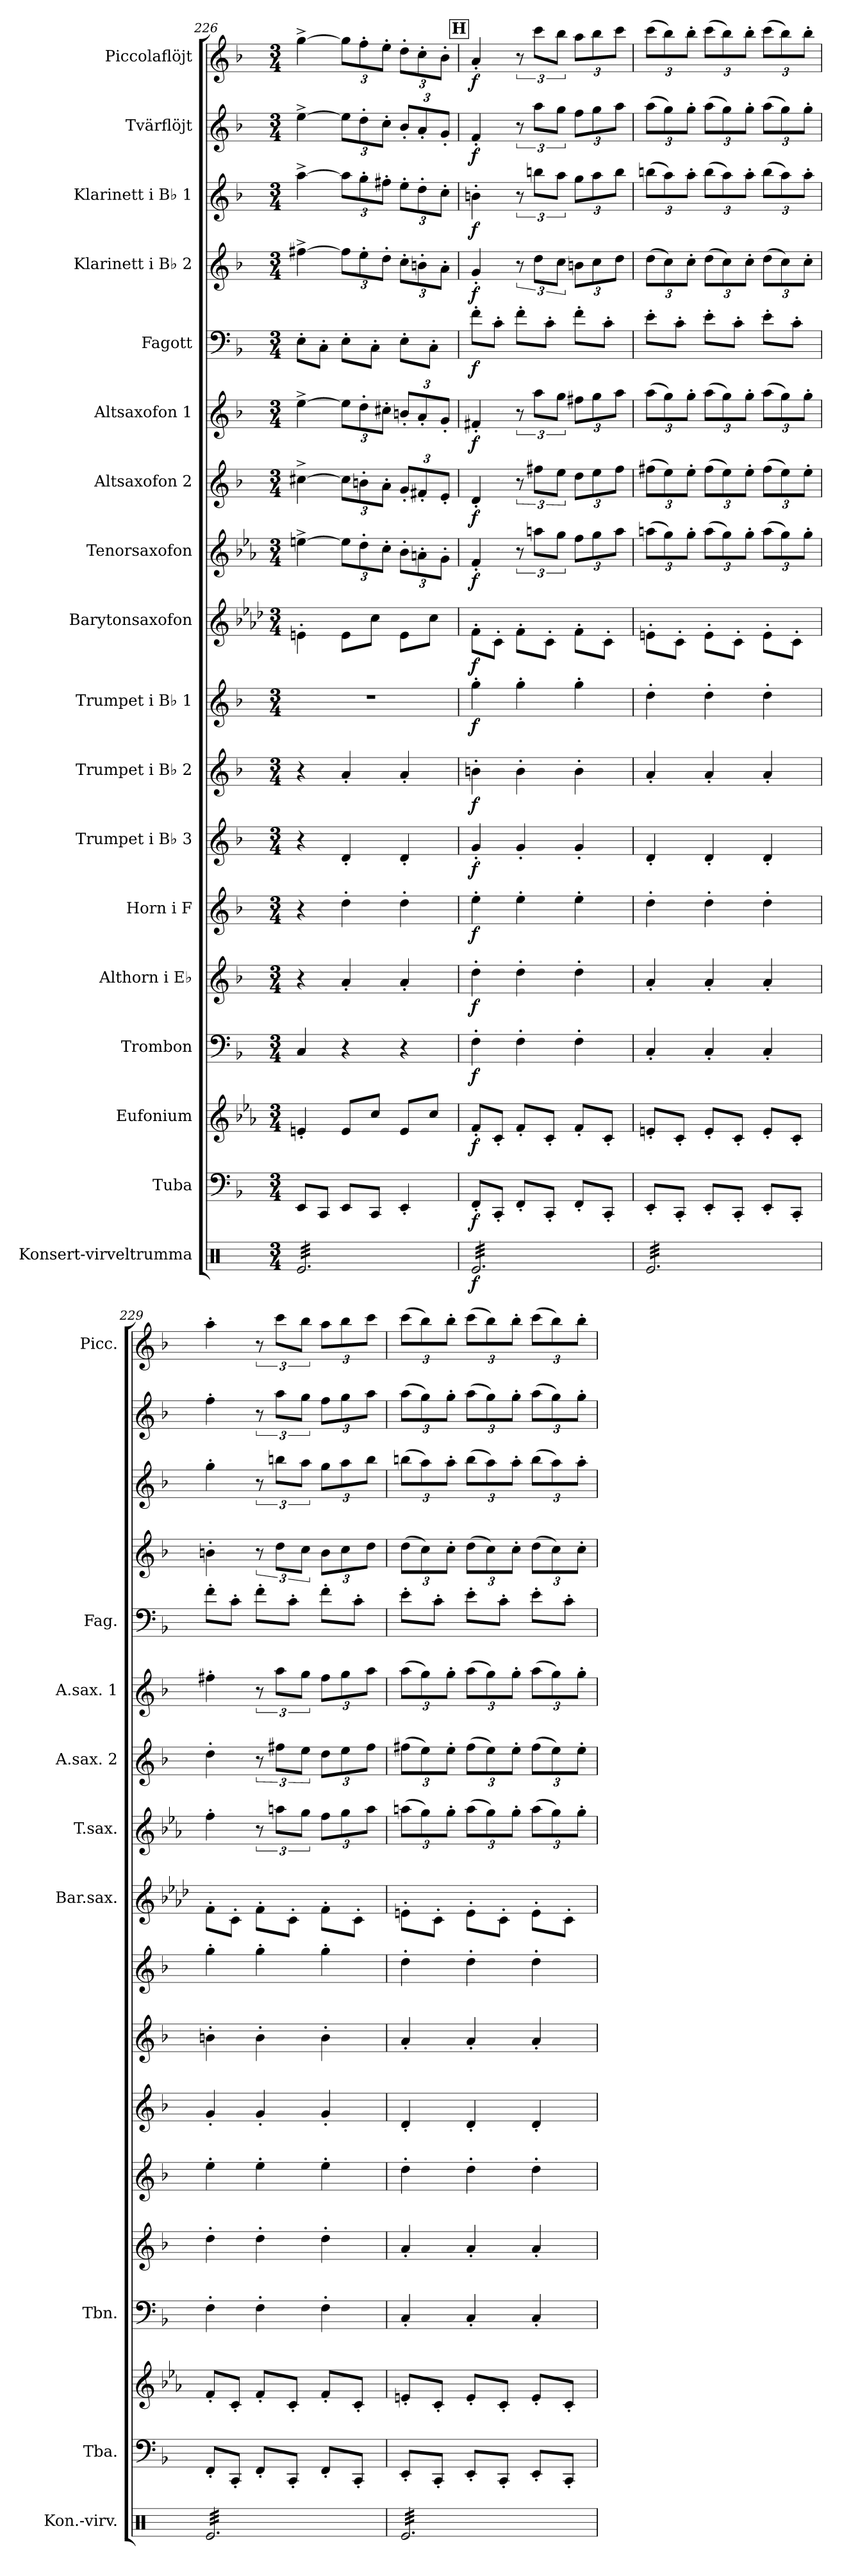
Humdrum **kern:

**kern	**dynam	**kern	**dynam	**kern	**dynam	**kern	**dynam	**kern	**dynam	**kern	**dynam	**kern	**dynam	**kern	**dynam	**kern	**dynam	**kern	**dynam	**kern	**dynam	**kern	**dynam	**kern	**dynam	**kern	**dynam	**kern	**dynam	**kern	**dynam	**kern	**dynam	**kern	**dynam
*part18	*part18	*part17	*part17	*part16	*part16	*part15	*part15	*part14	*part14	*part13	*part13	*part12	*part12	*part11	*part11	*part10	*part10	*part9	*part9	*part8	*part8	*part7	*part7	*part6	*part6	*part5	*part5	*part4	*part4	*part3	*part3	*part2	*part2	*part1	*part1
*staff18	*staff18	*staff17	*staff17	*staff16	*staff16	*staff15	*staff15	*staff14	*staff14	*staff13	*staff13	*staff12	*staff12	*staff11	*staff11	*staff10	*staff10	*staff9	*staff9	*staff8	*staff8	*staff7	*staff7	*staff6	*staff6	*staff5	*staff5	*staff4	*staff4	*staff3	*staff3	*staff2	*staff2	*staff1	*staff1
*I"Konsert-virveltrumma	*	*I"Tuba	*	*I"Eufonium	*	*I"Trombon	*	*I"Althorn i E♭	*	*I"Horn i F	*	*I"Trumpet i B♭ 3	*	*I"Trumpet i B♭ 2	*	*I"Trumpet i B♭ 1	*	*I"Barytonsaxofon	*	*I"Tenorsaxofon	*	*I"Altsaxofon 2	*	*I"Altsaxofon 1	*	*I"Fagott	*	*I"Klarinett i B♭ 2	*	*I"Klarinett i B♭ 1	*	*I"Tvärflöjt	*	*I"Piccolaflöjt	*
*I'Kon.-virv.	*	*I'Tba.	*	*	*	*I'Tbn.	*	*	*	*	*	*	*	*	*	*	*	*I'Bar.sax.	*	*I'T.sax.	*	*I'A.sax. 2	*	*I'A.sax. 1	*	*I'Fag.	*	*	*	*	*	*	*	*I'Picc.	*
*clefX	*	*clefF4	*	*clefG2	*	*clefF4	*	*clefG2	*	*clefG2	*	*clefG2	*	*clefG2	*	*clefG2	*	*clefG2	*	*clefG2	*	*clefG2	*	*clefG2	*	*clefF4	*	*clefG2	*	*clefG2	*	*clefG2	*	*clefG2	*
*	*	*	*	*ITrd8c14	*	*	*	*ITrd5c9	*	*ITrd4c7	*	*ITrd1c2	*	*ITrd1c2	*	*ITrd1c2	*	*ITrd12c21	*	*ITrd8c14	*	*ITrd5c9	*	*ITrd5c9	*	*	*	*ITrd1c2	*	*ITrd1c2	*	*	*	*ITrd-7c-12	*
*k[]	*	*k[b-]	*	*k[b-e-a-]	*	*k[b-]	*	*k[b-e-a-d-]	*	*k[b-e-]	*	*k[b-e-a-]	*	*k[b-e-a-]	*	*k[b-e-a-]	*	*k[b-e-a-d-]	*	*k[b-e-a-]	*	*k[b-e-a-d-]	*	*k[b-e-a-d-]	*	*k[b-]	*	*k[b-e-a-]	*	*k[b-e-a-]	*	*k[b-]	*	*k[b-]	*
*M3/4	*	*M3/4	*	*M3/4	*	*M3/4	*	*M3/4	*	*M3/4	*	*M3/4	*	*M3/4	*	*M3/4	*	*M3/4	*	*M3/4	*	*M3/4	*	*M3/4	*	*M3/4	*	*M3/4	*	*M3/4	*	*M3/4	*	*M3/4	*
=226	=226	=226	=226	=226	=226	=226	=226	=226	=226	=226	=226	=226	=226	=226	=226	=226	=226	=226	=226	=226	=226	=226	=226	=226	=226	=226	=226	=226	=226	=226	=226	=226	=226	=226	=226
*tremolo	*	*	*	*	*	*	*	*	*	*	*	*	*	*	*	*	*	*	*	*	*	*	*	*	*	*	*	*	*	*	*	*	*	*	*
32Re/LLL	.	8EE/L	.	4En'/	.	4C/	.	4r	.	4r	.	4r	.	4r	.	2.r	.	4En'\	.	[4en^\	.	[4en^\	.	[4g^\	.	8E'\L	.	[4een^\	.	[4gg^\	.	[4ee^\	.	[4ggg^\	.
32Re/	.	.	.	.	.	.	.	.	.	.	.	.	.	.	.	.	.	.	.	.	.	.	.	.	.	.	.	.	.	.	.	.	.	.	.
32Re/	.	.	.	.	.	.	.	.	.	.	.	.	.	.	.	.	.	.	.	.	.	.	.	.	.	.	.	.	.	.	.	.	.	.	.
32Re/	.	.	.	.	.	.	.	.	.	.	.	.	.	.	.	.	.	.	.	.	.	.	.	.	.	.	.	.	.	.	.	.	.	.	.
32Re/	.	8CC/J	.	.	.	.	.	.	.	.	.	.	.	.	.	.	.	.	.	.	.	.	.	.	.	8C'\J	.	.	.	.	.	.	.	.	.
32Re/	.	.	.	.	.	.	.	.	.	.	.	.	.	.	.	.	.	.	.	.	.	.	.	.	.	.	.	.	.	.	.	.	.	.	.
32Re/	.	.	.	.	.	.	.	.	.	.	.	.	.	.	.	.	.	.	.	.	.	.	.	.	.	.	.	.	.	.	.	.	.	.	.
32Re/	.	.	.	.	.	.	.	.	.	.	.	.	.	.	.	.	.	.	.	.	.	.	.	.	.	.	.	.	.	.	.	.	.	.	.
*	*	*	*	*	*	*	*	*	*	*	*	*	*	*	*	*	*	*	*	*Xbrackettup	*	*Xbrackettup	*	*Xbrackettup	*	*	*	*Xbrackettup	*	*Xbrackettup	*	*Xbrackettup	*	*Xbrackettup	*
32Re/	.	8EE/L	.	8E/L	.	4r	.	4c'/	.	4g'\	.	4c'/	.	4g'/	.	.	.	8E\L	.	12e\L]	.	12e\L]	.	12g\L]	.	8E'\L	.	12ee\L]	.	12gg\L]	.	12ee\L]	.	12ggg\L]	.
32Re/	.	.	.	.	.	.	.	.	.	.	.	.	.	.	.	.	.	.	.	.	.	.	.	.	.	.	.	.	.	.	.	.	.	.	.
32Re/	.	.	.	.	.	.	.	.	.	.	.	.	.	.	.	.	.	.	.	.	.	.	.	.	.	.	.	.	.	.	.	.	.	.	.
.	.	.	.	.	.	.	.	.	.	.	.	.	.	.	.	.	.	.	.	12d'\	.	12dn'\	.	12f'\	.	.	.	12dd'\	.	12ff'\	.	12dd'\	.	12fff'\	.
32Re/	.	.	.	.	.	.	.	.	.	.	.	.	.	.	.	.	.	.	.	.	.	.	.	.	.	.	.	.	.	.	.	.	.	.	.
32Re/	.	8CC/J	.	8c/J	.	.	.	.	.	.	.	.	.	.	.	.	.	8c\J	.	.	.	.	.	.	.	8C'\J	.	.	.	.	.	.	.	.	.
32Re/	.	.	.	.	.	.	.	.	.	.	.	.	.	.	.	.	.	.	.	.	.	.	.	.	.	.	.	.	.	.	.	.	.	.	.
.	.	.	.	.	.	.	.	.	.	.	.	.	.	.	.	.	.	.	.	12c'\J	.	12c'\J	.	12en'\J	.	.	.	12cc'\J	.	12een'\J	.	12cc'\J	.	12eee'\J	.
32Re/	.	.	.	.	.	.	.	.	.	.	.	.	.	.	.	.	.	.	.	.	.	.	.	.	.	.	.	.	.	.	.	.	.	.	.
32Re/	.	.	.	.	.	.	.	.	.	.	.	.	.	.	.	.	.	.	.	.	.	.	.	.	.	.	.	.	.	.	.	.	.	.	.
32Re/	.	4EE'/	.	8E/L	.	4r	.	4c'/	.	4g'\	.	4c'/	.	4g'/	.	.	.	8E\L	.	12B-'\L	.	12B-'/L	.	12dn'/L	.	8E'\L	.	12b-'\L	.	12dd'\L	.	12b-'/L	.	12ddd'\L	.
32Re/	.	.	.	.	.	.	.	.	.	.	.	.	.	.	.	.	.	.	.	.	.	.	.	.	.	.	.	.	.	.	.	.	.	.	.
32Re/	.	.	.	.	.	.	.	.	.	.	.	.	.	.	.	.	.	.	.	.	.	.	.	.	.	.	.	.	.	.	.	.	.	.	.
.	.	.	.	.	.	.	.	.	.	.	.	.	.	.	.	.	.	.	.	12An'\	.	12An'/	.	12c'/	.	.	.	12an'\	.	12cc'\	.	12a'/	.	12ccc'\	.
32Re/	.	.	.	.	.	.	.	.	.	.	.	.	.	.	.	.	.	.	.	.	.	.	.	.	.	.	.	.	.	.	.	.	.	.	.
32Re/	.	.	.	8c/J	.	.	.	.	.	.	.	.	.	.	.	.	.	8c\J	.	.	.	.	.	.	.	8C'\J	.	.	.	.	.	.	.	.	.
32Re/	.	.	.	.	.	.	.	.	.	.	.	.	.	.	.	.	.	.	.	.	.	.	.	.	.	.	.	.	.	.	.	.	.	.	.
.	.	.	.	.	.	.	.	.	.	.	.	.	.	.	.	.	.	.	.	12G'\J	.	12G'/J	.	12B-'/J	.	.	.	12g'\J	.	12b-'\J	.	12g'/J	.	12bb-'\J	.
32Re/	.	.	.	.	.	.	.	.	.	.	.	.	.	.	.	.	.	.	.	.	.	.	.	.	.	.	.	.	.	.	.	.	.	.	.
32Re/JJJ	.	.	.	.	.	.	.	.	.	.	.	.	.	.	.	.	.	.	.	.	.	.	.	.	.	.	.	.	.	.	.	.	.	.	.
!!LO:PB:g=z
!!LO:REH:place=s1:a:B:fs=14:t=H
=227	=227	=227	=227	=227	=227	=227	=227	=227	=227	=227	=227	=227	=227	=227	=227	=227	=227	=227	=227	=227	=227	=227	=227	=227	=227	=227	=227	=227	=227	=227	=227	=227	=227	=227	=227
!	!LO:DY:b	!	!LO:DY:b	!	!LO:DY:b	!	!LO:DY:b	!	!LO:DY:b	!	!LO:DY:b	!	!LO:DY:b	!	!LO:DY:b	!	!LO:DY:b	!	!LO:DY:b	!	!LO:DY:b	!	!LO:DY:b	!	!LO:DY:b	!	!LO:DY:b	!	!LO:DY:b	!	!LO:DY:b	!	!LO:DY:b	!	!LO:DY:b
32Re/LLL	f	8FF'/L	f	8F'/L	f	4F'\	f	4f'\	f	4a'\	f	4f'/	f	4an'\	f	4ff'\	f	8F'\L	f	4F'/	f	4F'/	f	4An'/	f	8f'\L	f	4f'/	f	4an'\	f	4f'/	f	4aa'/	f
32Re/	.	.	.	.	.	.	.	.	.	.	.	.	.	.	.	.	.	.	.	.	.	.	.	.	.	.	.	.	.	.	.	.	.	.	.
32Re/	.	.	.	.	.	.	.	.	.	.	.	.	.	.	.	.	.	.	.	.	.	.	.	.	.	.	.	.	.	.	.	.	.	.	.
32Re/	.	.	.	.	.	.	.	.	.	.	.	.	.	.	.	.	.	.	.	.	.	.	.	.	.	.	.	.	.	.	.	.	.	.	.
32Re/	.	8CC'/J	.	8C'/J	.	.	.	.	.	.	.	.	.	.	.	.	.	8C'\J	.	.	.	.	.	.	.	8c'\J	.	.	.	.	.	.	.	.	.
32Re/	.	.	.	.	.	.	.	.	.	.	.	.	.	.	.	.	.	.	.	.	.	.	.	.	.	.	.	.	.	.	.	.	.	.	.
32Re/	.	.	.	.	.	.	.	.	.	.	.	.	.	.	.	.	.	.	.	.	.	.	.	.	.	.	.	.	.	.	.	.	.	.	.
32Re/	.	.	.	.	.	.	.	.	.	.	.	.	.	.	.	.	.	.	.	.	.	.	.	.	.	.	.	.	.	.	.	.	.	.	.
*	*	*	*	*	*	*	*	*	*	*	*	*	*	*	*	*	*	*	*	*brackettup	*	*brackettup	*	*brackettup	*	*	*	*brackettup	*	*brackettup	*	*brackettup	*	*brackettup	*
32Re/	.	8FF'/L	.	8F'/L	.	4F'\	.	4f'\	.	4a'\	.	4f'/	.	4a'\	.	4ff'\	.	8F'\L	.	12r	.	12r	.	12r	.	8f'\L	.	12r	.	12r	.	12r	.	12r	.
32Re/	.	.	.	.	.	.	.	.	.	.	.	.	.	.	.	.	.	.	.	.	.	.	.	.	.	.	.	.	.	.	.	.	.	.	.
32Re/	.	.	.	.	.	.	.	.	.	.	.	.	.	.	.	.	.	.	.	.	.	.	.	.	.	.	.	.	.	.	.	.	.	.	.
.	.	.	.	.	.	.	.	.	.	.	.	.	.	.	.	.	.	.	.	12an\L	.	12an\L	.	12cc\L	.	.	.	12cc\L	.	12aan\L	.	12aa\L	.	12cccc\L	.
32Re/	.	.	.	.	.	.	.	.	.	.	.	.	.	.	.	.	.	.	.	.	.	.	.	.	.	.	.	.	.	.	.	.	.	.	.
32Re/	.	8CC'/J	.	8C'/J	.	.	.	.	.	.	.	.	.	.	.	.	.	8C'\J	.	.	.	.	.	.	.	8c'\J	.	.	.	.	.	.	.	.	.
32Re/	.	.	.	.	.	.	.	.	.	.	.	.	.	.	.	.	.	.	.	.	.	.	.	.	.	.	.	.	.	.	.	.	.	.	.
.	.	.	.	.	.	.	.	.	.	.	.	.	.	.	.	.	.	.	.	12g\J	.	12g\J	.	12b-\J	.	.	.	12b-\J	.	12gg\J	.	12gg\J	.	12bbb-\J	.
32Re/	.	.	.	.	.	.	.	.	.	.	.	.	.	.	.	.	.	.	.	.	.	.	.	.	.	.	.	.	.	.	.	.	.	.	.
32Re/	.	.	.	.	.	.	.	.	.	.	.	.	.	.	.	.	.	.	.	.	.	.	.	.	.	.	.	.	.	.	.	.	.	.	.
*	*	*	*	*	*	*	*	*	*	*	*	*	*	*	*	*	*	*	*	*Xbrackettup	*	*Xbrackettup	*	*Xbrackettup	*	*	*	*Xbrackettup	*	*Xbrackettup	*	*Xbrackettup	*	*Xbrackettup	*
32Re/	.	8FF'/L	.	8F'/L	.	4F'\	.	4f'\	.	4a'\	.	4f'/	.	4a'\	.	4ff'\	.	8F'\L	.	12f\L	.	12f\L	.	12an\L	.	8f'\L	.	12an\L	.	12ff\L	.	12ff\L	.	12aaa\L	.
32Re/	.	.	.	.	.	.	.	.	.	.	.	.	.	.	.	.	.	.	.	.	.	.	.	.	.	.	.	.	.	.	.	.	.	.	.
32Re/	.	.	.	.	.	.	.	.	.	.	.	.	.	.	.	.	.	.	.	.	.	.	.	.	.	.	.	.	.	.	.	.	.	.	.
.	.	.	.	.	.	.	.	.	.	.	.	.	.	.	.	.	.	.	.	12g\	.	12g\	.	12b-\	.	.	.	12b-\	.	12gg\	.	12gg\	.	12bbb-\	.
32Re/	.	.	.	.	.	.	.	.	.	.	.	.	.	.	.	.	.	.	.	.	.	.	.	.	.	.	.	.	.	.	.	.	.	.	.
32Re/	.	8CC'/J	.	8C'/J	.	.	.	.	.	.	.	.	.	.	.	.	.	8C'\J	.	.	.	.	.	.	.	8c'\J	.	.	.	.	.	.	.	.	.
32Re/	.	.	.	.	.	.	.	.	.	.	.	.	.	.	.	.	.	.	.	.	.	.	.	.	.	.	.	.	.	.	.	.	.	.	.
.	.	.	.	.	.	.	.	.	.	.	.	.	.	.	.	.	.	.	.	12a\J	.	12a\J	.	12cc\J	.	.	.	12cc\J	.	12aa\J	.	12aa\J	.	12cccc\J	.
32Re/	.	.	.	.	.	.	.	.	.	.	.	.	.	.	.	.	.	.	.	.	.	.	.	.	.	.	.	.	.	.	.	.	.	.	.
32Re/JJJ	.	.	.	.	.	.	.	.	.	.	.	.	.	.	.	.	.	.	.	.	.	.	.	.	.	.	.	.	.	.	.	.	.	.	.
=228	=228	=228	=228	=228	=228	=228	=228	=228	=228	=228	=228	=228	=228	=228	=228	=228	=228	=228	=228	=228	=228	=228	=228	=228	=228	=228	=228	=228	=228	=228	=228	=228	=228	=228	=228
32Re/LLL	.	8EE'/L	.	8En'/L	.	4C'/	.	4c'/	.	4g'\	.	4c'/	.	4g'/	.	4cc'\	.	8En'\L	.	(>12an\L	.	(>12an\L	.	(>12cc\L	.	8e'\L	.	(>12cc\L	.	(>12aan\L	.	(>12aa\L	.	(>12cccc\L	.
32Re/	.	.	.	.	.	.	.	.	.	.	.	.	.	.	.	.	.	.	.	.	.	.	.	.	.	.	.	.	.	.	.	.	.	.	.
32Re/	.	.	.	.	.	.	.	.	.	.	.	.	.	.	.	.	.	.	.	.	.	.	.	.	.	.	.	.	.	.	.	.	.	.	.
.	.	.	.	.	.	.	.	.	.	.	.	.	.	.	.	.	.	.	.	12g\)	.	12g\)	.	12b-\)	.	.	.	12b-\)	.	12gg\)	.	12gg\)	.	12bbb-\)	.
32Re/	.	.	.	.	.	.	.	.	.	.	.	.	.	.	.	.	.	.	.	.	.	.	.	.	.	.	.	.	.	.	.	.	.	.	.
32Re/	.	8CC'/J	.	8C'/J	.	.	.	.	.	.	.	.	.	.	.	.	.	8C'\J	.	.	.	.	.	.	.	8c'\J	.	.	.	.	.	.	.	.	.
32Re/	.	.	.	.	.	.	.	.	.	.	.	.	.	.	.	.	.	.	.	.	.	.	.	.	.	.	.	.	.	.	.	.	.	.	.
.	.	.	.	.	.	.	.	.	.	.	.	.	.	.	.	.	.	.	.	12g'\J	.	12g'\J	.	12b-'\J	.	.	.	12b-'\J	.	12gg'\J	.	12gg'\J	.	12bbb-'\J	.
32Re/	.	.	.	.	.	.	.	.	.	.	.	.	.	.	.	.	.	.	.	.	.	.	.	.	.	.	.	.	.	.	.	.	.	.	.
32Re/	.	.	.	.	.	.	.	.	.	.	.	.	.	.	.	.	.	.	.	.	.	.	.	.	.	.	.	.	.	.	.	.	.	.	.
32Re/	.	8EE'/L	.	8E'/L	.	4C'/	.	4c'/	.	4g'\	.	4c'/	.	4g'/	.	4cc'\	.	8E'\L	.	(>12a\L	.	(>12a\L	.	(>12cc\L	.	8e'\L	.	(>12cc\L	.	(>12aa\L	.	(>12aa\L	.	(>12cccc\L	.
32Re/	.	.	.	.	.	.	.	.	.	.	.	.	.	.	.	.	.	.	.	.	.	.	.	.	.	.	.	.	.	.	.	.	.	.	.
32Re/	.	.	.	.	.	.	.	.	.	.	.	.	.	.	.	.	.	.	.	.	.	.	.	.	.	.	.	.	.	.	.	.	.	.	.
.	.	.	.	.	.	.	.	.	.	.	.	.	.	.	.	.	.	.	.	12g\)	.	12g\)	.	12b-\)	.	.	.	12b-\)	.	12gg\)	.	12gg\)	.	12bbb-\)	.
32Re/	.	.	.	.	.	.	.	.	.	.	.	.	.	.	.	.	.	.	.	.	.	.	.	.	.	.	.	.	.	.	.	.	.	.	.
32Re/	.	8CC'/J	.	8C'/J	.	.	.	.	.	.	.	.	.	.	.	.	.	8C'\J	.	.	.	.	.	.	.	8c'\J	.	.	.	.	.	.	.	.	.
32Re/	.	.	.	.	.	.	.	.	.	.	.	.	.	.	.	.	.	.	.	.	.	.	.	.	.	.	.	.	.	.	.	.	.	.	.
.	.	.	.	.	.	.	.	.	.	.	.	.	.	.	.	.	.	.	.	12g'\J	.	12g'\J	.	12b-'\J	.	.	.	12b-'\J	.	12gg'\J	.	12gg'\J	.	12bbb-'\J	.
32Re/	.	.	.	.	.	.	.	.	.	.	.	.	.	.	.	.	.	.	.	.	.	.	.	.	.	.	.	.	.	.	.	.	.	.	.
32Re/	.	.	.	.	.	.	.	.	.	.	.	.	.	.	.	.	.	.	.	.	.	.	.	.	.	.	.	.	.	.	.	.	.	.	.
32Re/	.	8EE'/L	.	8E'/L	.	4C'/	.	4c'/	.	4g'\	.	4c'/	.	4g'/	.	4cc'\	.	8E'\L	.	(>12a\L	.	(>12a\L	.	(>12cc\L	.	8e'\L	.	(>12cc\L	.	(>12aa\L	.	(>12aa\L	.	(>12cccc\L	.
32Re/	.	.	.	.	.	.	.	.	.	.	.	.	.	.	.	.	.	.	.	.	.	.	.	.	.	.	.	.	.	.	.	.	.	.	.
32Re/	.	.	.	.	.	.	.	.	.	.	.	.	.	.	.	.	.	.	.	.	.	.	.	.	.	.	.	.	.	.	.	.	.	.	.
.	.	.	.	.	.	.	.	.	.	.	.	.	.	.	.	.	.	.	.	12g\)	.	12g\)	.	12b-\)	.	.	.	12b-\)	.	12gg\)	.	12gg\)	.	12bbb-\)	.
32Re/	.	.	.	.	.	.	.	.	.	.	.	.	.	.	.	.	.	.	.	.	.	.	.	.	.	.	.	.	.	.	.	.	.	.	.
32Re/	.	8CC'/J	.	8C'/J	.	.	.	.	.	.	.	.	.	.	.	.	.	8C'\J	.	.	.	.	.	.	.	8c'\J	.	.	.	.	.	.	.	.	.
32Re/	.	.	.	.	.	.	.	.	.	.	.	.	.	.	.	.	.	.	.	.	.	.	.	.	.	.	.	.	.	.	.	.	.	.	.
.	.	.	.	.	.	.	.	.	.	.	.	.	.	.	.	.	.	.	.	12g'\J	.	12g'\J	.	12b-'\J	.	.	.	12b-'\J	.	12gg'\J	.	12gg'\J	.	12bbb-'\J	.
32Re/	.	.	.	.	.	.	.	.	.	.	.	.	.	.	.	.	.	.	.	.	.	.	.	.	.	.	.	.	.	.	.	.	.	.	.
32Re/JJJ	.	.	.	.	.	.	.	.	.	.	.	.	.	.	.	.	.	.	.	.	.	.	.	.	.	.	.	.	.	.	.	.	.	.	.
=229	=229	=229	=229	=229	=229	=229	=229	=229	=229	=229	=229	=229	=229	=229	=229	=229	=229	=229	=229	=229	=229	=229	=229	=229	=229	=229	=229	=229	=229	=229	=229	=229	=229	=229	=229
32Re/LLL	.	8FF'/L	.	8F'/L	.	4F'\	.	4f'\	.	4a'\	.	4f'/	.	4an'\	.	4ff'\	.	8F'\L	.	4f'\	.	4f'\	.	4an'\	.	8f'\L	.	4an'\	.	4ff'\	.	4ff'\	.	4aaa'\	.
32Re/	.	.	.	.	.	.	.	.	.	.	.	.	.	.	.	.	.	.	.	.	.	.	.	.	.	.	.	.	.	.	.	.	.	.	.
32Re/	.	.	.	.	.	.	.	.	.	.	.	.	.	.	.	.	.	.	.	.	.	.	.	.	.	.	.	.	.	.	.	.	.	.	.
32Re/	.	.	.	.	.	.	.	.	.	.	.	.	.	.	.	.	.	.	.	.	.	.	.	.	.	.	.	.	.	.	.	.	.	.	.
32Re/	.	8CC'/J	.	8C'/J	.	.	.	.	.	.	.	.	.	.	.	.	.	8C'\J	.	.	.	.	.	.	.	8c'\J	.	.	.	.	.	.	.	.	.
32Re/	.	.	.	.	.	.	.	.	.	.	.	.	.	.	.	.	.	.	.	.	.	.	.	.	.	.	.	.	.	.	.	.	.	.	.
32Re/	.	.	.	.	.	.	.	.	.	.	.	.	.	.	.	.	.	.	.	.	.	.	.	.	.	.	.	.	.	.	.	.	.	.	.
32Re/	.	.	.	.	.	.	.	.	.	.	.	.	.	.	.	.	.	.	.	.	.	.	.	.	.	.	.	.	.	.	.	.	.	.	.
*	*	*	*	*	*	*	*	*	*	*	*	*	*	*	*	*	*	*	*	*brackettup	*	*brackettup	*	*brackettup	*	*	*	*brackettup	*	*brackettup	*	*brackettup	*	*brackettup	*
32Re/	.	8FF'/L	.	8F'/L	.	4F'\	.	4f'\	.	4a'\	.	4f'/	.	4a'\	.	4ff'\	.	8F'\L	.	12r	.	12r	.	12r	.	8f'\L	.	12r	.	12r	.	12r	.	12r	.
32Re/	.	.	.	.	.	.	.	.	.	.	.	.	.	.	.	.	.	.	.	.	.	.	.	.	.	.	.	.	.	.	.	.	.	.	.
32Re/	.	.	.	.	.	.	.	.	.	.	.	.	.	.	.	.	.	.	.	.	.	.	.	.	.	.	.	.	.	.	.	.	.	.	.
.	.	.	.	.	.	.	.	.	.	.	.	.	.	.	.	.	.	.	.	12an\L	.	12an\L	.	12cc\L	.	.	.	12cc\L	.	12aan\L	.	12aa\L	.	12cccc\L	.
32Re/	.	.	.	.	.	.	.	.	.	.	.	.	.	.	.	.	.	.	.	.	.	.	.	.	.	.	.	.	.	.	.	.	.	.	.
32Re/	.	8CC'/J	.	8C'/J	.	.	.	.	.	.	.	.	.	.	.	.	.	8C'\J	.	.	.	.	.	.	.	8c'\J	.	.	.	.	.	.	.	.	.
32Re/	.	.	.	.	.	.	.	.	.	.	.	.	.	.	.	.	.	.	.	.	.	.	.	.	.	.	.	.	.	.	.	.	.	.	.
.	.	.	.	.	.	.	.	.	.	.	.	.	.	.	.	.	.	.	.	12g\J	.	12g\J	.	12b-\J	.	.	.	12b-\J	.	12gg\J	.	12gg\J	.	12bbb-\J	.
32Re/	.	.	.	.	.	.	.	.	.	.	.	.	.	.	.	.	.	.	.	.	.	.	.	.	.	.	.	.	.	.	.	.	.	.	.
32Re/	.	.	.	.	.	.	.	.	.	.	.	.	.	.	.	.	.	.	.	.	.	.	.	.	.	.	.	.	.	.	.	.	.	.	.
*	*	*	*	*	*	*	*	*	*	*	*	*	*	*	*	*	*	*	*	*Xbrackettup	*	*Xbrackettup	*	*Xbrackettup	*	*	*	*Xbrackettup	*	*Xbrackettup	*	*Xbrackettup	*	*Xbrackettup	*
32Re/	.	8FF'/L	.	8F'/L	.	4F'\	.	4f'\	.	4a'\	.	4f'/	.	4a'\	.	4ff'\	.	8F'\L	.	12f\L	.	12f\L	.	12a\L	.	8f'\L	.	12a\L	.	12ff\L	.	12ff\L	.	12aaa\L	.
32Re/	.	.	.	.	.	.	.	.	.	.	.	.	.	.	.	.	.	.	.	.	.	.	.	.	.	.	.	.	.	.	.	.	.	.	.
32Re/	.	.	.	.	.	.	.	.	.	.	.	.	.	.	.	.	.	.	.	.	.	.	.	.	.	.	.	.	.	.	.	.	.	.	.
.	.	.	.	.	.	.	.	.	.	.	.	.	.	.	.	.	.	.	.	12g\	.	12g\	.	12b-\	.	.	.	12b-\	.	12gg\	.	12gg\	.	12bbb-\	.
32Re/	.	.	.	.	.	.	.	.	.	.	.	.	.	.	.	.	.	.	.	.	.	.	.	.	.	.	.	.	.	.	.	.	.	.	.
32Re/	.	8CC'/J	.	8C'/J	.	.	.	.	.	.	.	.	.	.	.	.	.	8C'\J	.	.	.	.	.	.	.	8c'\J	.	.	.	.	.	.	.	.	.
32Re/	.	.	.	.	.	.	.	.	.	.	.	.	.	.	.	.	.	.	.	.	.	.	.	.	.	.	.	.	.	.	.	.	.	.	.
.	.	.	.	.	.	.	.	.	.	.	.	.	.	.	.	.	.	.	.	12a\J	.	12a\J	.	12cc\J	.	.	.	12cc\J	.	12aa\J	.	12aa\J	.	12cccc\J	.
32Re/	.	.	.	.	.	.	.	.	.	.	.	.	.	.	.	.	.	.	.	.	.	.	.	.	.	.	.	.	.	.	.	.	.	.	.
32Re/JJJ	.	.	.	.	.	.	.	.	.	.	.	.	.	.	.	.	.	.	.	.	.	.	.	.	.	.	.	.	.	.	.	.	.	.	.
=230	=230	=230	=230	=230	=230	=230	=230	=230	=230	=230	=230	=230	=230	=230	=230	=230	=230	=230	=230	=230	=230	=230	=230	=230	=230	=230	=230	=230	=230	=230	=230	=230	=230	=230	=230
32Re/LLL	.	8EE'/L	.	8En'/L	.	4C'/	.	4c'/	.	4g'\	.	4c'/	.	4g'/	.	4cc'\	.	8En'\L	.	(>12an\L	.	(>12an\L	.	(>12cc\L	.	8e'\L	.	(>12cc\L	.	(>12aan\L	.	(>12aa\L	.	(>12cccc\L	.
32Re/	.	.	.	.	.	.	.	.	.	.	.	.	.	.	.	.	.	.	.	.	.	.	.	.	.	.	.	.	.	.	.	.	.	.	.
32Re/	.	.	.	.	.	.	.	.	.	.	.	.	.	.	.	.	.	.	.	.	.	.	.	.	.	.	.	.	.	.	.	.	.	.	.
.	.	.	.	.	.	.	.	.	.	.	.	.	.	.	.	.	.	.	.	12g\)	.	12g\)	.	12b-\)	.	.	.	12b-\)	.	12gg\)	.	12gg\)	.	12bbb-\)	.
32Re/	.	.	.	.	.	.	.	.	.	.	.	.	.	.	.	.	.	.	.	.	.	.	.	.	.	.	.	.	.	.	.	.	.	.	.
32Re/	.	8CC'/J	.	8C'/J	.	.	.	.	.	.	.	.	.	.	.	.	.	8C'\J	.	.	.	.	.	.	.	8c'\J	.	.	.	.	.	.	.	.	.
32Re/	.	.	.	.	.	.	.	.	.	.	.	.	.	.	.	.	.	.	.	.	.	.	.	.	.	.	.	.	.	.	.	.	.	.	.
.	.	.	.	.	.	.	.	.	.	.	.	.	.	.	.	.	.	.	.	12g'\J	.	12g'\J	.	12b-'\J	.	.	.	12b-'\J	.	12gg'\J	.	12gg'\J	.	12bbb-'\J	.
32Re/	.	.	.	.	.	.	.	.	.	.	.	.	.	.	.	.	.	.	.	.	.	.	.	.	.	.	.	.	.	.	.	.	.	.	.
32Re/	.	.	.	.	.	.	.	.	.	.	.	.	.	.	.	.	.	.	.	.	.	.	.	.	.	.	.	.	.	.	.	.	.	.	.
32Re/	.	8EE'/L	.	8E'/L	.	4C'/	.	4c'/	.	4g'\	.	4c'/	.	4g'/	.	4cc'\	.	8E'\L	.	(>12a\L	.	(>12a\L	.	(>12cc\L	.	8e'\L	.	(>12cc\L	.	(>12aa\L	.	(>12aa\L	.	(>12cccc\L	.
32Re/	.	.	.	.	.	.	.	.	.	.	.	.	.	.	.	.	.	.	.	.	.	.	.	.	.	.	.	.	.	.	.	.	.	.	.
32Re/	.	.	.	.	.	.	.	.	.	.	.	.	.	.	.	.	.	.	.	.	.	.	.	.	.	.	.	.	.	.	.	.	.	.	.
.	.	.	.	.	.	.	.	.	.	.	.	.	.	.	.	.	.	.	.	12g\)	.	12g\)	.	12b-\)	.	.	.	12b-\)	.	12gg\)	.	12gg\)	.	12bbb-\)	.
32Re/	.	.	.	.	.	.	.	.	.	.	.	.	.	.	.	.	.	.	.	.	.	.	.	.	.	.	.	.	.	.	.	.	.	.	.
32Re/	.	8CC'/J	.	8C'/J	.	.	.	.	.	.	.	.	.	.	.	.	.	8C'\J	.	.	.	.	.	.	.	8c'\J	.	.	.	.	.	.	.	.	.
32Re/	.	.	.	.	.	.	.	.	.	.	.	.	.	.	.	.	.	.	.	.	.	.	.	.	.	.	.	.	.	.	.	.	.	.	.
.	.	.	.	.	.	.	.	.	.	.	.	.	.	.	.	.	.	.	.	12g'\J	.	12g'\J	.	12b-'\J	.	.	.	12b-'\J	.	12gg'\J	.	12gg'\J	.	12bbb-'\J	.
32Re/	.	.	.	.	.	.	.	.	.	.	.	.	.	.	.	.	.	.	.	.	.	.	.	.	.	.	.	.	.	.	.	.	.	.	.
32Re/	.	.	.	.	.	.	.	.	.	.	.	.	.	.	.	.	.	.	.	.	.	.	.	.	.	.	.	.	.	.	.	.	.	.	.
32Re/	.	8EE'/L	.	8E'/L	.	4C'/	.	4c'/	.	4g'\	.	4c'/	.	4g'/	.	4cc'\	.	8E'\L	.	(>12a\L	.	(>12a\L	.	(>12cc\L	.	8e'\L	.	(>12cc\L	.	(>12aa\L	.	(>12aa\L	.	(>12cccc\L	.
32Re/	.	.	.	.	.	.	.	.	.	.	.	.	.	.	.	.	.	.	.	.	.	.	.	.	.	.	.	.	.	.	.	.	.	.	.
32Re/	.	.	.	.	.	.	.	.	.	.	.	.	.	.	.	.	.	.	.	.	.	.	.	.	.	.	.	.	.	.	.	.	.	.	.
.	.	.	.	.	.	.	.	.	.	.	.	.	.	.	.	.	.	.	.	12g\)	.	12g\)	.	12b-\)	.	.	.	12b-\)	.	12gg\)	.	12gg\)	.	12bbb-\)	.
32Re/	.	.	.	.	.	.	.	.	.	.	.	.	.	.	.	.	.	.	.	.	.	.	.	.	.	.	.	.	.	.	.	.	.	.	.
32Re/	.	8CC'/J	.	8C'/J	.	.	.	.	.	.	.	.	.	.	.	.	.	8C'\J	.	.	.	.	.	.	.	8c'\J	.	.	.	.	.	.	.	.	.
32Re/	.	.	.	.	.	.	.	.	.	.	.	.	.	.	.	.	.	.	.	.	.	.	.	.	.	.	.	.	.	.	.	.	.	.	.
.	.	.	.	.	.	.	.	.	.	.	.	.	.	.	.	.	.	.	.	12g'\J	.	12g'\J	.	12b-'\J	.	.	.	12b-'\J	.	12gg'\J	.	12gg'\J	.	12bbb-'\J	.
32Re/	.	.	.	.	.	.	.	.	.	.	.	.	.	.	.	.	.	.	.	.	.	.	.	.	.	.	.	.	.	.	.	.	.	.	.
32Re/JJJ	.	.	.	.	.	.	.	.	.	.	.	.	.	.	.	.	.	.	.	.	.	.	.	.	.	.	.	.	.	.	.	.	.	.	.
*Xtremolo	*	*	*	*	*	*	*	*	*	*	*	*	*	*	*	*	*	*	*	*	*	*	*	*	*	*	*	*	*	*	*	*	*	*	*
=	=	=	=	=	=	=	=	=	=	=	=	=	=	=	=	=	=	=	=	=	=	=	=	=	=	=	=	=	=	=	=	=	=	=	=
*-	*-	*-	*-	*-	*-	*-	*-	*-	*-	*-	*-	*-	*-	*-	*-	*-	*-	*-	*-	*-	*-	*-	*-	*-	*-	*-	*-	*-	*-	*-	*-	*-	*-	*-	*-
